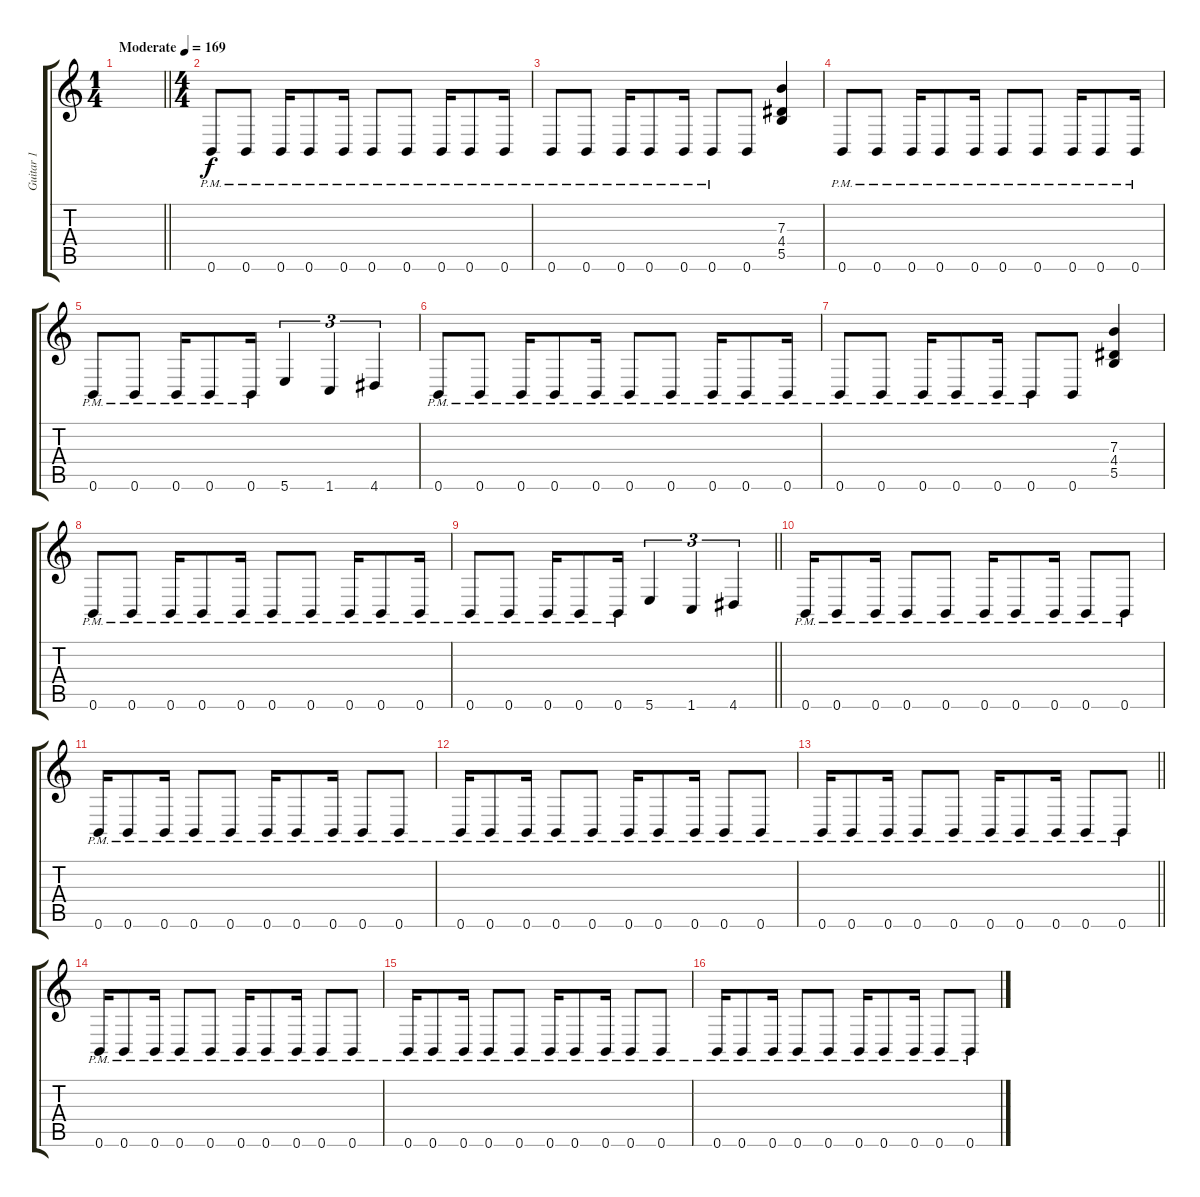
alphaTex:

\track ("Guitar 1" "Guitar 1") {instrument distortionguitar}
\staff {score tabs}
\tuning (Db4 Ab3 E3 B2 Gb2 B1) {hide}
\ts (1 4)
\tempo (169 "Moderate")
\clef g2
\barLineRight lightlight
\ks c
|
\ts (4 4)
0.6{pm}.8 0.6{pm}.8 0.6{pm}.16 0.6{pm}.8 0.6{pm}.16 0.6{pm}.8 0.6{pm}.8 0.6{pm}.16 0.6{pm}.8 0.6{pm}.16 |
0.6{pm}.8 0.6{pm}.8 0.6{pm}.16 0.6{pm}.8 0.6{pm}.16 0.6{pm}.8 0.6.8 (7.3 4.4 5.5).4 |
0.6{pm}.8 0.6{pm}.8 0.6{pm}.16 0.6{pm}.8 0.6{pm}.16 0.6{pm}.8 0.6{pm}.8 0.6{pm}.16 0.6{pm}.8 0.6{pm}.16 |
0.6{pm}.8 0.6{pm}.8 0.6{pm}.16 0.6{pm}.8 0.6{pm}.16 5.6.4{tu (3 2)} 1.6.4{tu (3 2)} 4.6.4{tu (3 2)} |
0.6{pm}.8 0.6{pm}.8 0.6{pm}.16 0.6{pm}.8 0.6{pm}.16 0.6{pm}.8 0.6{pm}.8 0.6{pm}.16 0.6{pm}.8 0.6{pm}.16 |
0.6{pm}.8 0.6{pm}.8 0.6{pm}.16 0.6{pm}.8 0.6{pm}.16 0.6{pm}.8 0.6.8 (7.3 4.4 5.5).4 |
0.6{pm}.8 0.6{pm}.8 0.6{pm}.16 0.6{pm}.8 0.6{pm}.16 0.6{pm}.8 0.6{pm}.8 0.6{pm}.16 0.6{pm}.8 0.6{pm}.16 |
\barLineRight lightlight
0.6{pm}.8 0.6{pm}.8 0.6{pm}.16 0.6{pm}.8 0.6{pm}.16 5.6.4{tu (3 2)} 1.6.4{tu (3 2)} 4.6.4{tu (3 2)} |
0.6{pm}.16 0.6{pm}.8 0.6{pm}.16 0.6{pm}.8 0.6{pm}.8 0.6{pm}.16 0.6{pm}.8 0.6{pm}.16 0.6{pm}.8 0.6{pm}.8 |
0.6{pm}.16 0.6{pm}.8 0.6{pm}.16 0.6{pm}.8 0.6{pm}.8 0.6{pm}.16 0.6{pm}.8 0.6{pm}.16 0.6{pm}.8 0.6{pm}.8 |
0.6{pm}.16 0.6{pm}.8 0.6{pm}.16 0.6{pm}.8 0.6{pm}.8 0.6{pm}.16 0.6{pm}.8 0.6{pm}.16 0.6{pm}.8 0.6{pm}.8 |
\barLineRight lightlight
0.6{pm}.16 0.6{pm}.8 0.6{pm}.16 0.6{pm}.8 0.6{pm}.8 0.6{pm}.16 0.6{pm}.8 0.6{pm}.16 0.6{pm}.8 0.6{pm}.8 |
0.6{pm}.16 0.6{pm}.8 0.6{pm}.16 0.6{pm}.8 0.6{pm}.8 0.6{pm}.16 0.6{pm}.8 0.6{pm}.16 0.6{pm}.8 0.6{pm}.8 |
0.6{pm}.16 0.6{pm}.8 0.6{pm}.16 0.6{pm}.8 0.6{pm}.8 0.6{pm}.16 0.6{pm}.8 0.6{pm}.16 0.6{pm}.8 0.6{pm}.8 |
0.6{pm}.16 0.6{pm}.8 0.6{pm}.16 0.6{pm}.8 0.6{pm}.8 0.6{pm}.16 0.6{pm}.8 0.6{pm}.16 0.6{pm}.8 0.6{pm}.8
